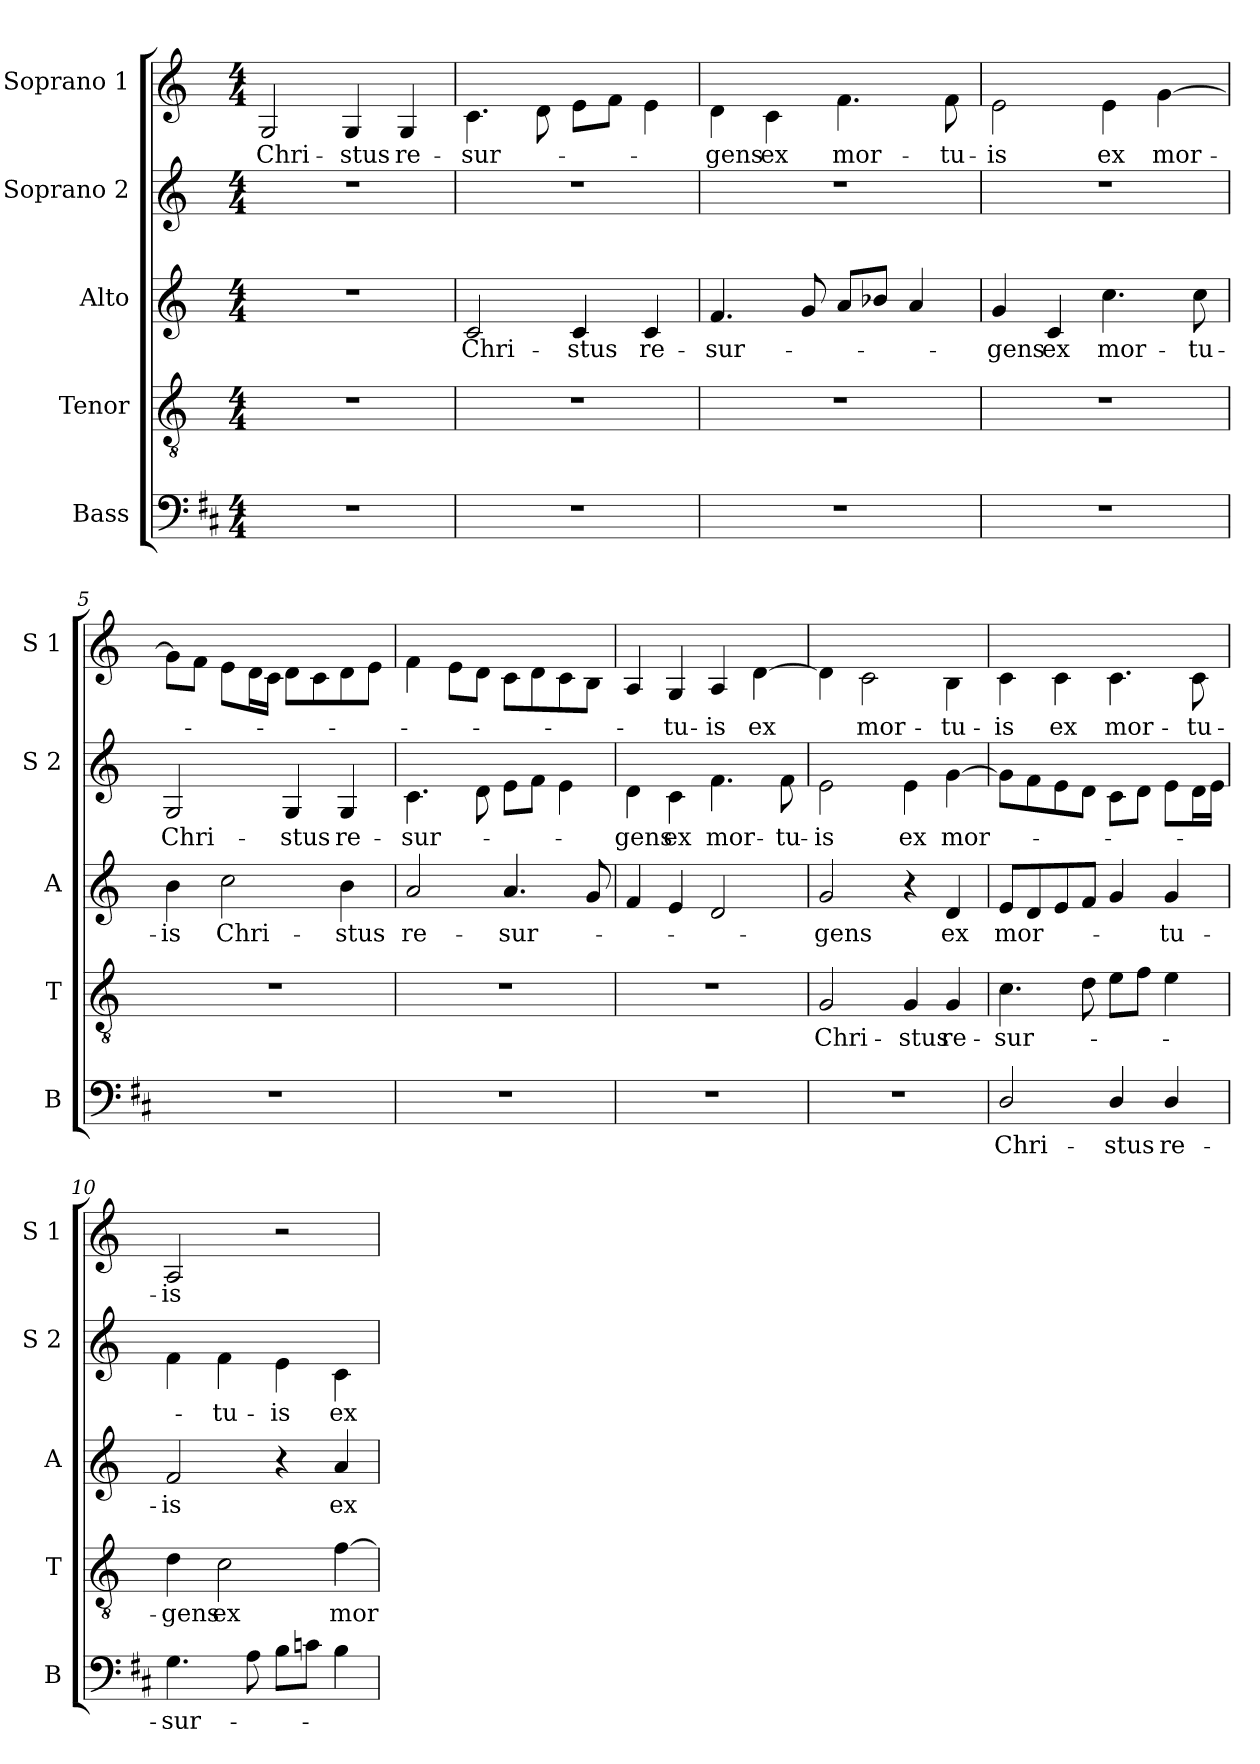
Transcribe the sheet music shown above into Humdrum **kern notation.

**kern	**text	**kern	**text	**kern	**text	**kern	**text	**kern	**text
*part5	*part5	*part4	*part4	*part3	*part3	*part2	*part2	*part1	*part1
*staff5	*staff5	*staff4	*staff4	*staff3	*staff3	*staff2	*staff2	*staff1	*staff1
*I"Bass	*	*I"Tenor	*	*I"Alto	*	*I"Soprano 2	*	*I"Soprano 1	*
*I'B	*	*I'T	*	*I'A	*	*I'S 2	*	*I'S 1	*
*clefF4	*	*clefGv2	*	*clefG2	*	*clefG2	*	*clefG2	*
*ITrd1c2	*	*	*	*	*	*ITrd-7c-12	*	*ITrd-7c-12	*
*k[]	*	*k[]	*	*k[]	*	*k[]	*	*k[]	*
*C:	*	*C:	*	*C:	*	*C:	*	*C:	*
*M4/4	*	*M4/4	*	*M4/4	*	*M4/4	*	*M4/4	*
=1	=1	=1	=1	=1	=1	=1	=1	=1	=1
1r	.	1r	.	1r	.	1r	.	2g/	Chri-
.	.	.	.	.	.	.	.	4g/	-stus
.	.	.	.	.	.	.	.	4g/	re-
=2	=2	=2	=2	=2	=2	=2	=2	=2	=2
1r	.	1r	.	2c/	Chri-	1r	.	4.cc\	-sur-
.	.	.	.	.	.	.	.	8dd\	.
.	.	.	.	4c/	-stus	.	.	8ee\L	.
.	.	.	.	.	.	.	.	8ff\J	.
.	.	.	.	4c/	re-	.	.	4ee\	.
=3	=3	=3	=3	=3	=3	=3	=3	=3	=3
1r	.	1r	.	4.f/	-sur-	1r	.	4dd\	-gens
.	.	.	.	.	.	.	.	4cc\	ex
.	.	.	.	8g/	.	.	.	.	.
.	.	.	.	8a/L	.	.	.	4.ff\	mor-
.	.	.	.	8b-X/J	.	.	.	.	.
.	.	.	.	4a/	.	.	.	.	.
.	.	.	.	.	.	.	.	8ff\	-tu-
=4	=4	=4	=4	=4	=4	=4	=4	=4	=4
1r	.	1r	.	4g/	-gens	1r	.	2ee\	-is
.	.	.	.	4c/	ex	.	.	.	.
.	.	.	.	4.cc\	mor-	.	.	4ee\	ex
.	.	.	.	.	.	.	.	[4gg\	mor-
.	.	.	.	8cc\	-tu-	.	.	.	.
=5	=5	=5	=5	=5	=5	=5	=5	=5	=5
1r	.	1r	.	4b\	-is	2g/	Chri-	8gg\L]	.
.	.	.	.	.	.	.	.	8ff\J	.
.	.	.	.	2cc\	Chri-	.	.	8ee\L	.
.	.	.	.	.	.	.	.	16dd\L	.
.	.	.	.	.	.	.	.	16cc\JJ	.
.	.	.	.	.	.	4g/	-stus	8dd\L	.
.	.	.	.	.	.	.	.	8cc\	.
.	.	.	.	4b\	-stus	4g/	re-	8dd\	.
.	.	.	.	.	.	.	.	8ee\J	.
!!LO:LB:g=z
=6	=6	=6	=6	=6	=6	=6	=6	=6	=6
1r	.	1r	.	2a/	re-	4.cc\	-sur-	4ff\	.
.	.	.	.	.	.	.	.	8ee\L	.
.	.	.	.	.	.	8dd\	.	8dd\J	.
.	.	.	.	4.a/	-sur-	8ee\L	.	8cc\L	.
.	.	.	.	.	.	8ff\J	.	8dd\	.
.	.	.	.	.	.	4ee\	.	8cc\	.
.	.	.	.	8g/	.	.	.	8b\J	.
=7	=7	=7	=7	=7	=7	=7	=7	=7	=7
1r	.	1r	.	4f/	.	4dd\	-gens	4a/	.
.	.	.	.	4e/	.	4cc\	ex	4g/	-tu-
.	.	.	.	2d/	.	4.ff\	mor-	4a/	-is
.	.	.	.	.	.	.	.	[4dd\	ex
.	.	.	.	.	.	8ff\	-tu-	.	.
=8	=8	=8	=8	=8	=8	=8	=8	=8	=8
1r	.	2G/	Chri-	2g/	-gens	2ee\	-is	4dd\]	.
.	.	.	.	.	.	.	.	2cc\	mor-
.	.	4G/	-stus	4r	.	4ee\	ex	.	.
.	.	4G/	re-	4d/	ex	[4gg\	mor-	4b\	-tu-
=9	=9	=9	=9	=9	=9	=9	=9	=9	=9
2C/	Chri-	4.c\	-sur-	8e/L	mor-	8gg\L]	.	4cc\	-is
.	.	.	.	8d/	.	8ff\	.	.	.
.	.	.	.	8e/	.	8ee\	.	4cc\	ex
.	.	8d\	.	8f/J	.	8dd\J	.	.	.
4C/	-stus	8e\L	.	4g/	.	8cc\L	.	4.cc\	mor-
.	.	8f\J	.	.	.	8dd\J	.	.	.
4C/	re-	4e\	.	4g/	-tu-	8ee\L	.	.	.
.	.	.	.	.	.	16dd\L	.	8cc\	-tu-
.	.	.	.	.	.	16ee\JJ	.	.	.
=10	=10	=10	=10	=10	=10	=10	=10	=10	=10
4.F\	-sur-	4d\	-gens	2f/	-is	4ff\	.	2a/	-is
.	.	2c\	ex	.	.	4ff\	-tu-	.	.
8G\	.	.	.	.	.	.	.	.	.
8A\L	.	.	.	4r	.	4ee\	-is	2r	.
8B-X\J	.	.	.	.	.	.	.	.	.
4A\	.	[4f\	mor-	4a/	ex	4cc\	ex	.	.
=	=	=	=	=	=	=	=	=	=
*-	*-	*-	*-	*-	*-	*-	*-	*-	*-
